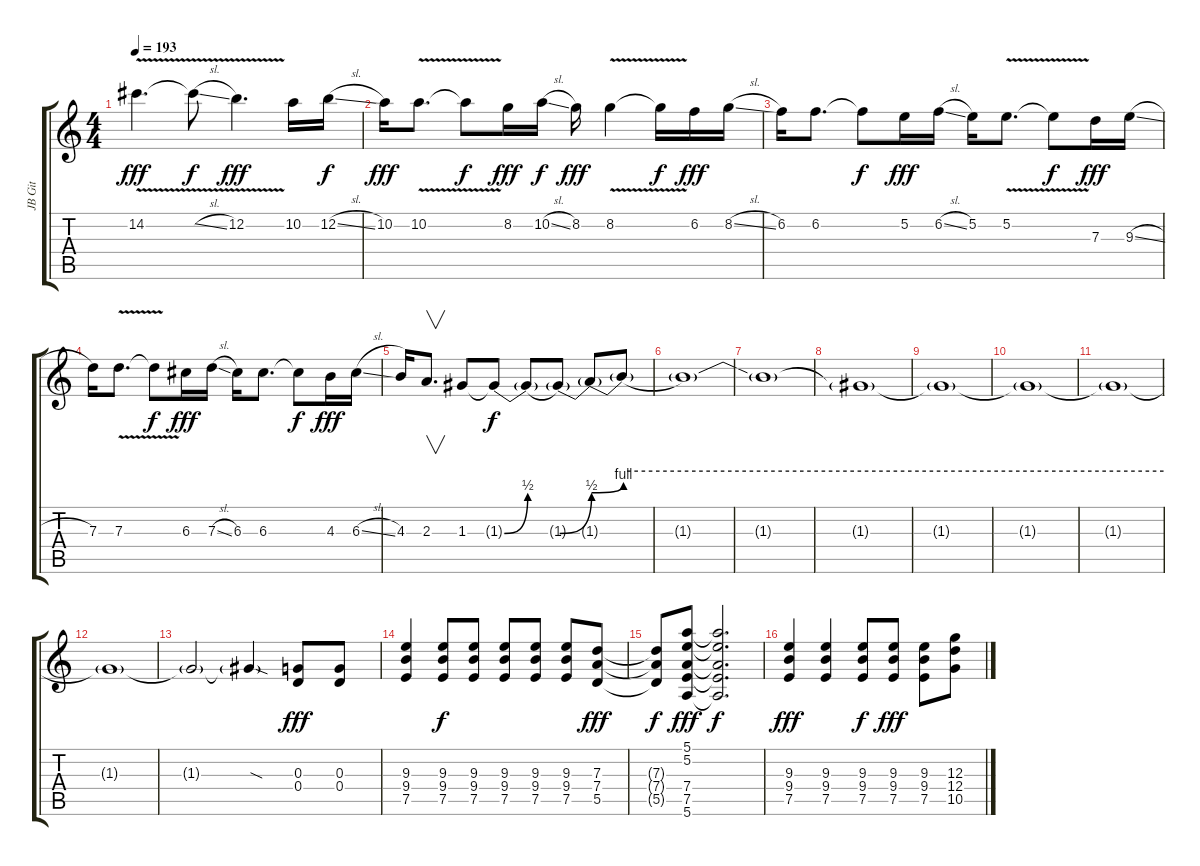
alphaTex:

\track ("JB Git" "JB Git") {instrument overdrivenguitar}
\staff {score tabs}
\tuning (E4 B3 G3 D3 A2 E2) {hide}
\ts (4 4)
\tempo 193
\clef g2
\ks c
14.2{v}.4{d dy fff} 14.2{sl t}.8{dy f} 12.2{v}.4{d dy fff} 10.2.16 12.2{sl}.16{dy f} |
10.2.16{dy fff} 10.2{v}.8{d} 10.2{t}.8{dy f} 8.2.16{dy fff} 10.2{sl}.16{dy f} 8.2.16{dy fff} 8.2{v}.4 8.2{t}.16{dy f} 6.2.16{dy fff} 8.2{sl}.16 |
6.2.16 6.2.8{d} 6.2{t}.8{dy f} 5.2.16{dy fff} 6.2{sl}.16 5.2.16 5.2{v}.8{d} 5.2{t}.8{dy f} 7.3.16{dy fff} 9.3{sl}.16 |
7.3.16 7.3{v}.8{d} 7.3{t}.8{dy f} 6.3.16{dy fff} 7.3{sl}.16 6.3.16 6.3.8{d} 6.3{t}.8{dy f} 4.3.16{dy fff} 6.3{sl}.16 |
4.3.16 2.3.8{v d} 1.3.8 1.3{be (bend 0 0 60 2) t}.8{dy f} 1.3{be (hold 0 0 60 0) t}.8 1.3{be (bend 0 0 60 2) t}.8 1.3{be (bend 0 2 60 4) t}.8 1.3{be (hold 0 6 60 6) t}.8 |
1.3{t}.1 |
1.3{t}.1 |
1.3{t}.1 |
1.3{t}.1 |
1.3{t}.1 |
1.3{t}.1 |
1.3{t}.1 |
1.3{t}.2 1.3{sod t}.4 (0.3 0.4).8{dy fff} (0.3 0.4).8 |
(9.3 9.4 7.5).4 (9.3 9.4 7.5).8{dy f} (9.3 9.4 7.5).8 (9.3 9.4 7.5).8 (9.3 9.4 7.5).8 (9.3 9.4 7.5).8 (7.3 7.4 5.5).8{dy fff} |
(7.3{t} 7.4{t} 5.5{t}).8{dy f} (5.1 5.2 7.4 7.5 5.6).8{dy fff} (5.1{t} 5.2{t} 7.4{t} 7.5{t} 5.6{t}).2{d dy f} |
(9.3 9.4 7.5).4{dy fff} (9.3 9.4 7.5).4 (9.3 9.4 7.5).8{dy f} (9.3 9.4 7.5).8{dy fff} (9.3 9.4 7.5).8 (12.3 12.4 10.5).8
